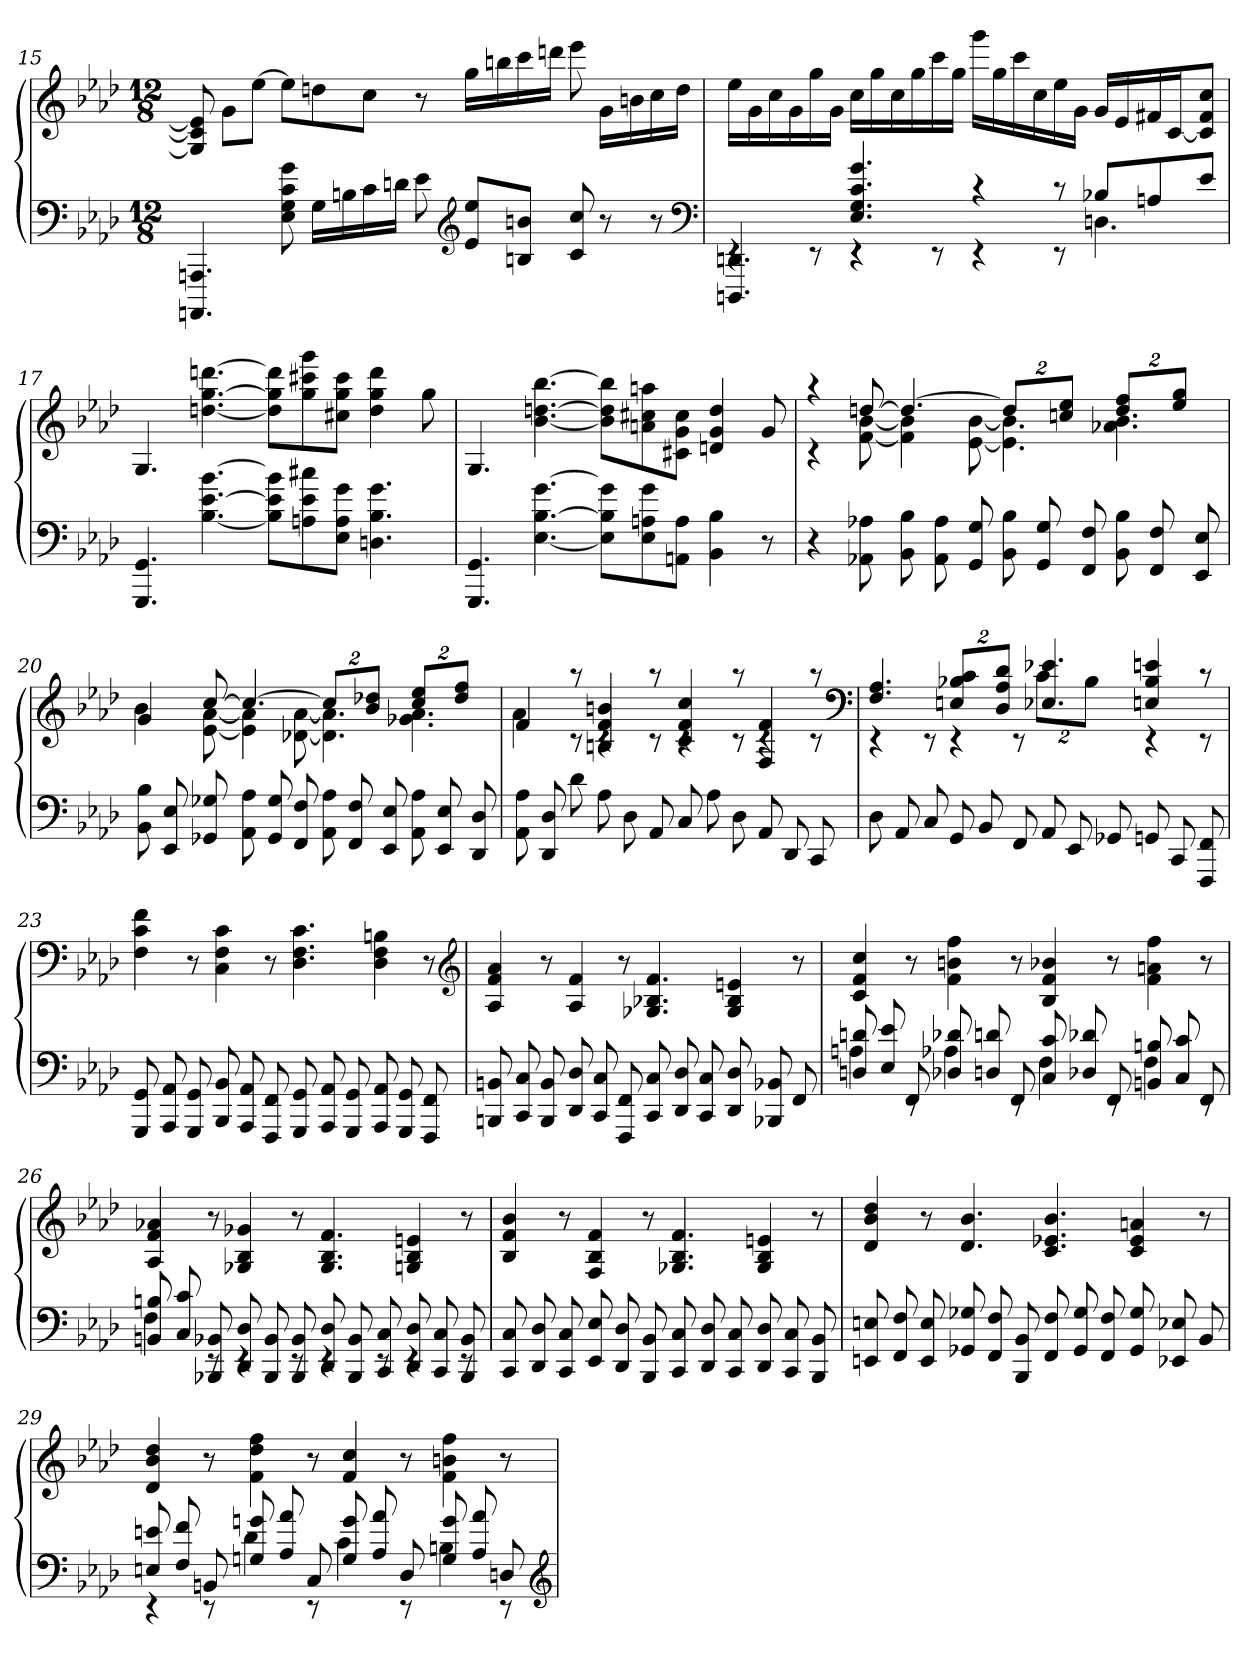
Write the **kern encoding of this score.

**kern	**kern
*part1	*part1
*staff2	*staff1
*clefF4	*clefG2
*k[b-e-a-d-]	*k[b-e-a-d-]
*f:	*f:
*M12/8	*M12/8
=15	=15
4.AAAAn 4.AAAn	8G] 8c] 8e-]
.	8gL
.	[8ee-J
8E- 8G 8c 8g	8ee-L]
16GLL	8ddn
16Bn	.
16c	8ccJ
16dnJJ	.
8e-	8r
*clefG2	*
8e- 8ee-L	16ggLL
.	16bbn
8Bn 8bnJ	16ccc
.	16dddnJJ
8c 8cc	8eee-
8r	16gLL
.	16bn
8r	16cc
.	16ddJJ
*clefF4	*
=16	=16
*^	*
4.DDDn 4.DDn	4rEE	16ee-LL
.	.	16g
.	.	16cc
.	.	16g
.	8rEE	16gg
.	.	16gJJ
4.E- 4.G 4.c 4.g	4rEE	16ccLL
.	.	16gg
.	.	16cc
.	.	16gg
.	8rEE	16ccc
.	.	16ggJJ
4rc	4rEE	16gggLL
.	.	16gg
.	.	16ccc
.	.	16cc
8rc	8rEE	16ee-
.	.	16gJJ
8B-XL	4.Dn	16gLL
.	.	16e-
8An	.	16f#X
.	.	[16cJ
8e-J	.	8c] 8f# 8ccJ
*v	*v	*
=17	=17
4.GGG 4.GG	4.G
[4.B- [4.e- [4.b-	[4.ddn [4.gg [4.dddn
8B-] 8e-] 8b-]L	8dd] 8gg] 8ddd]L
8An 8e- 8cc#X	8gg 8ccc#X 8ggg
8E- 8A 8gJ	8cc#X 8gg 8ccc#J
4.Dn 4.B- 4.g	4dd 4gg 4ddd
.	8gg
=18	=18
4.GGG 4.GG	4.G
[4.E- [4.B- [4.g	[4.b- [4.ddn [4.bb-
8E-] 8B-] 8g]L	8b-] 8dd] 8bb-]L
8E- 8An 8g	8an 8cc#X 8aan
8AAn 8AJ	8c#X 8g 8cc#J
4BB- 4B-	4dn 4g 4dd
8r	8g
=19	=19
*	*^
4r	4raa	4rc
8AA-X 8A-X	[8ddn	[8f [8b-
8BB- 8B-	4.dd_	4f] 4b-]
8AA- 8A-	.	.
8GG 8G	.	[8e- [8b-
8BB- 8B-	16%3ddL]	4.e-] 4.b-]
8GG 8G	.	.
.	16%3ccn 16%3ee-J	.
8FF 8F	.	.
8BB- 8B-	16%3dd 16%3ffL	4.a-X 4.b-
8FF 8F	.	.
.	16%3ee- 16%3ggJ	.
8EE- 8E-	.	.
=20	=20	=20
8BB- 8B-	4g	4b-
8EE- 8E-	.	.
8GG-X 8G-X	[8cc	[8e- [8a-
8AA- 8A-	4.cc_	4e-] 4a-]
8GG- 8G-	.	.
8FF 8F	.	[8d-X [8a-
8AA- 8A-	16%3ccL]	4.d-] 4.a-]
8FF 8F	.	.
.	16%3b- 16%3dd-XJ	.
8EE- 8E-	.	.
8AA- 8A-	16%3cc 16%3ee-L	4.g-X 4.a-
8EE- 8E-	.	.
.	16%3dd- 16%3ffJ	.
8DD- 8D-	.	.
=21	=21	=21
8AA- 8A-	4f	4a-
8DD- 8D-	.	.
8d-	8raa	8rc
8A-	4Bn 4f 4bn	4rc
8D-	.	.
8AA-	8raa	8rc
8C	4c 4f 4cc	4rc
8A-	.	.
8D-	8raa	8rc
8AA-	4F 4f	4rc
8DD-	.	.
8CC	8raa	8rc
*	*clefF4	*
=22	=22	=22
8D-	4.F 4.A-	4rEE
8AA-	.	.
8C	.	8rEE
8GG	16%3En 16%3B-X 16%3cL	4rEE
8BB-	.	.
.	16%3D- 16%3A- 16%3d-J	.
8FF	.	8rEE
8AA-	4.E-X 4.e-X	16%3cL
8EE-	.	.
.	.	16%3B-J
8GG-X	.	.
8GGn	4En 4B- 4en	4rEE
8CC	.	.
8FFF 8FF	8rc	8rEE
*	*v	*v
=23	=23
8GGG 8GG	4F 4c 4f
8AAA- 8AA-	.
8GGG 8GG	8r
8BBB- 8BB-	4C 4F 4c
8AAA- 8AA-	.
8FFF 8FF	8r
8GGG 8GG	4.D- 4.F 4.c
8AAA- 8AA-	.
8GGG 8GG	.
8AAA- 8AA-	4D- 4F 4Bn
8GGG 8GG	.
8FFF 8FF	8r
*	*clefG2
=24	=24
8BBBn 8BBn	4A- 4f 4a-
8CC 8C	.
8BBB 8BB	8r
8DD- 8D-	4A- 4f
8CC 8C	.
8FFF 8FF	8r
8CC 8C	4.G-X 4.B-X 4.f
8DD- 8D-	.
8CC 8C	.
8DD- 8D-	4G- 4B- 4en
8BBB-X 8BB-X	.
8FF	8r
=25	=25
*^	*
8Dn 8dn	4An	4c 4f 4cc
8E- 8e-	.	.
8FF	8rEE	8r
8D-X 8d-X	4A-X	4f 4bn 4ff
8Dn 8dn	.	.
8FF	8rEE	8r
8C 8c	4F	4B- 4f 4b-X
8D-X 8d-X	.	.
8FF	8rEE	8r
8BBn 8Bn	4F	4f 4an 4ff
8C 8c	.	.
8FF	8rEE	8r
=26	=26	=26
8BBn 8Bn	4F	4A- 4f 4a-X
8C 8c	.	.
8BBB-X 8BB-X	8rEE	8r
8DD- 8D-	4rEE	4G-X 4B- 4g-X
8BBB- 8BB-	.	.
8BBB- 8BB-	8rEE	8r
8DD- 8D-	4rEE	4.G- 4.B- 4.f
8BBB- 8BB-	.	.
8CC 8C	8rEE	.
8DD- 8D-	4rEE	4Gn 4B- 4en
8CC 8C	.	.
8BBB- 8BB-	8rEE	8r
*v	*v	*
=27	=27
8CC 8C	4B- 4f 4b-
8DD- 8D-	.
8CC 8C	8r
8EE- 8E-	4F 4B- 4f
8DD- 8D-	.
8BBB- 8BB-	8r
8CC 8C	4.G-X 4.B- 4.f
8DD- 8D-	.
8CC 8C	.
8DD- 8D-	4G- 4B- 4en
8CC 8C	.
8BBB- 8BB-	8r
=28	=28
8EEn 8En	4d- 4b- 4dd-
8FF 8F	.
8EE 8E	8r
8GG-X 8G-X	4.d- 4.b-
8FF 8F	.
8BBB- 8BB-	.
8FF 8F	4.c 4.e-X 4.b-
8GG- 8G-	.
8FF 8F	.
8GG- 8G-	4c 4e- 4an
8EE-X 8E-X	.
8BB-	8r
=29	=29
*^	*
8En 8en	4rEE	4d- 4b- 4dd-
8F 8f	.	.
8BBn	8rEE	8r
8Gn 8gn	4d-	4f 4dd- 4ff
8A- 8a-	.	.
8C	8rEE	8r
8G 8g	4c	4f 4cc
8A- 8a-	.	.
8D-	8rEE	8r
8G 8g	4Bn	4f 4bn 4ff
8A- 8a-	.	.
8Dn	8rEE	8r
*v	*v	*
*clefG2	*
=	=
*-	*-
